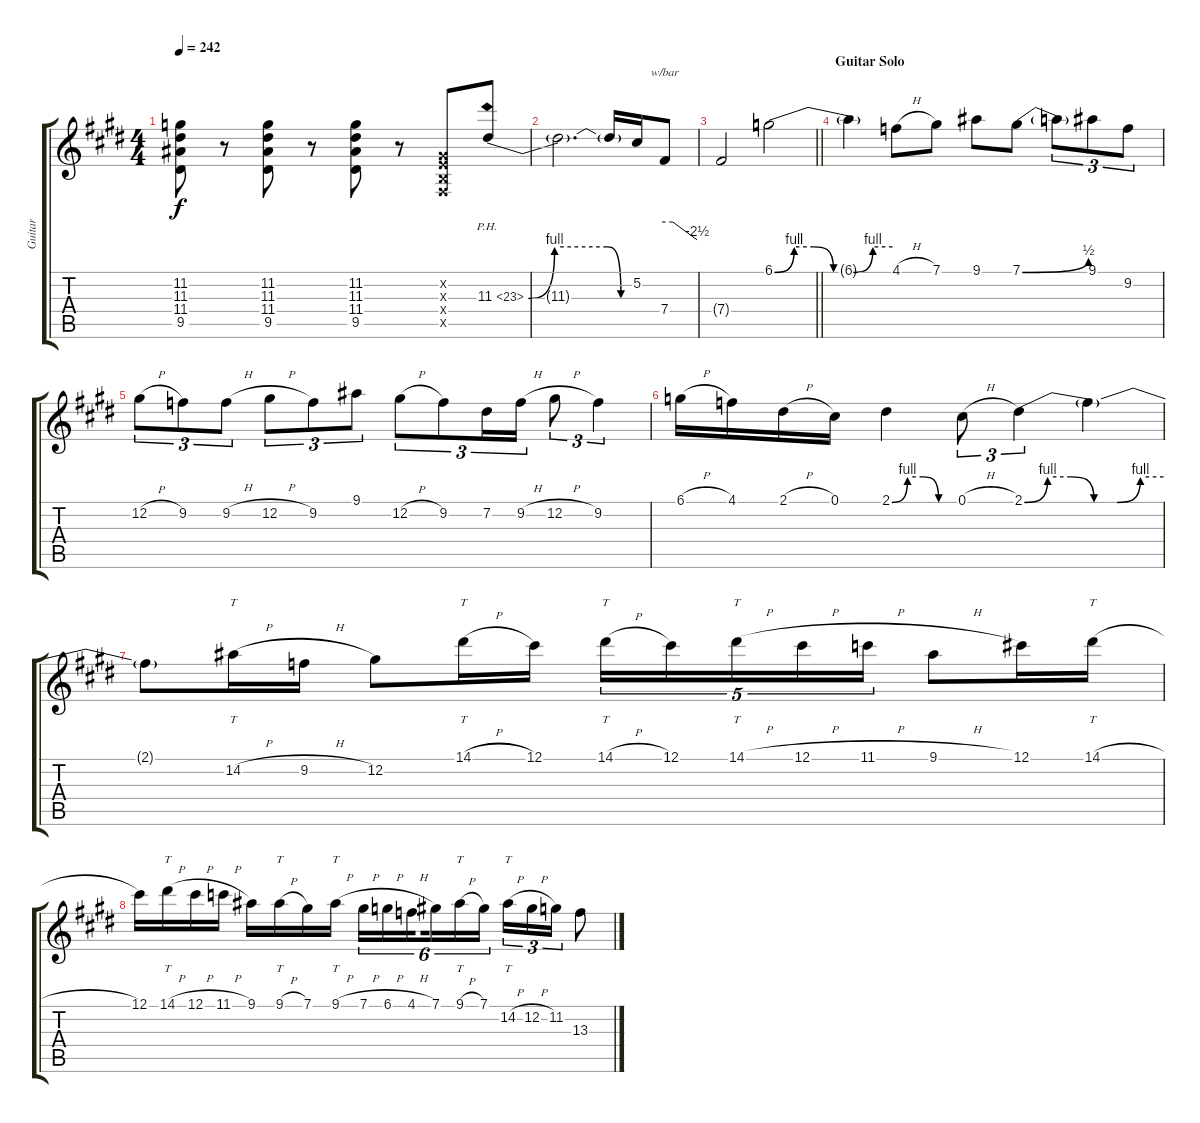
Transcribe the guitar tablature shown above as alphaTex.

\track ("Guitar" "Guitar") {instrument distortionguitar}
\staff {score tabs}
\tuning (Db4 Ab3 E3 B2 Gb2 Db2) {hide}
\ts (4 4)
\tempo 242
\clef g2
\ks e
(11.2 11.3 11.4 9.5).8{dy f} r.8 (11.2 11.3 11.4 9.5).8 r.8 (11.2 11.3 11.4 9.5).8 r.8 (0.2{x} 0.3{x} 0.4{x} 0.5{x}).8 11.3{be (custom 0 0 15 4 45 4 53 0 60 0) ph 12}.8 |
11.3{t}.2{d} 11.3{t}.16 5.2.16 7.4.8{tbe (custom default 0 0 15 0 60 -10)} |
\barLineRight lightlight
7.4{t}.2 6.1{be (custom 0 0 10 4 20 4 30 0 40 0 50 4 60 4)}.2 |
\section ("" "Guitar Solo")
6.1{t}.4 4.1{h}.8 7.1.8 9.1.8 7.1{be (bend 0 0 60 2)}.8 7.1{t}.8{tu (3 2)} 9.1.8{tu (3 2)} 9.2.8{tu (3 2)} |
12.2{h}.8{tu (3 2)} 9.2.8{tu (3 2)} 9.2{h}.8{tu (3 2)} 12.2{h}.8{tu (3 2)} 9.2.8{tu (3 2)} 9.1.8{tu (3 2)} 12.2{h}.8{tu (3 2)} 9.2.8{tu (3 2)} 7.2.16{tu (3 2)} 9.2{h}.16{tu (3 2)} 12.2{h}.8{tu (3 2)} 9.2.4{tu (3 2)} |
6.1{h}.16 4.1.16 2.1{h}.16 0.1.16 2.1{be (custom 0 0 15 4 30 4 45 0 60 0)}.4 0.1{h}.8{tu (3 2)} 2.1{be (custom 0 0 10 4 20 4 30 0 40 0 50 4 60 4)}.4{tu (3 2)} 2.1{t}.4 |
2.1{t}.8 14.2{h}.16{tt} 9.2{h}.16 12.2.8 14.1{h}.16{tt} 12.1.16 14.1{h}.16{tt tu (5 4)} 12.1.16{tu (5 4)} 14.1{h}.16{tt tu (5 4)} 12.1{h}.16{tu (5 4)} 11.1{h}.16{tu (5 4)} 9.1{h}.8 12.1.16 14.1{h}.16{tt} |
12.1.16 14.1{h}.16{tt} 12.1{h}.16 11.1{h}.16 9.1.16 9.1{h}.16{tt} 7.1.16 9.1{h}.16{tt} 7.1{h}.16{tu (6 4)} 6.1{h}.16{tu (6 4)} 4.1{h}.16{tu (6 4) beam splitsecondary} 7.1.16{tu (6 4)} 9.1{h}.16{tt tu (6 4)} 7.1.16{tu (6 4)} 14.2{h}.16{tt tu (3 2)} 12.2{h}.16{tu (3 2)} 11.2.16{tu (3 2)} 13.3{h}.8
